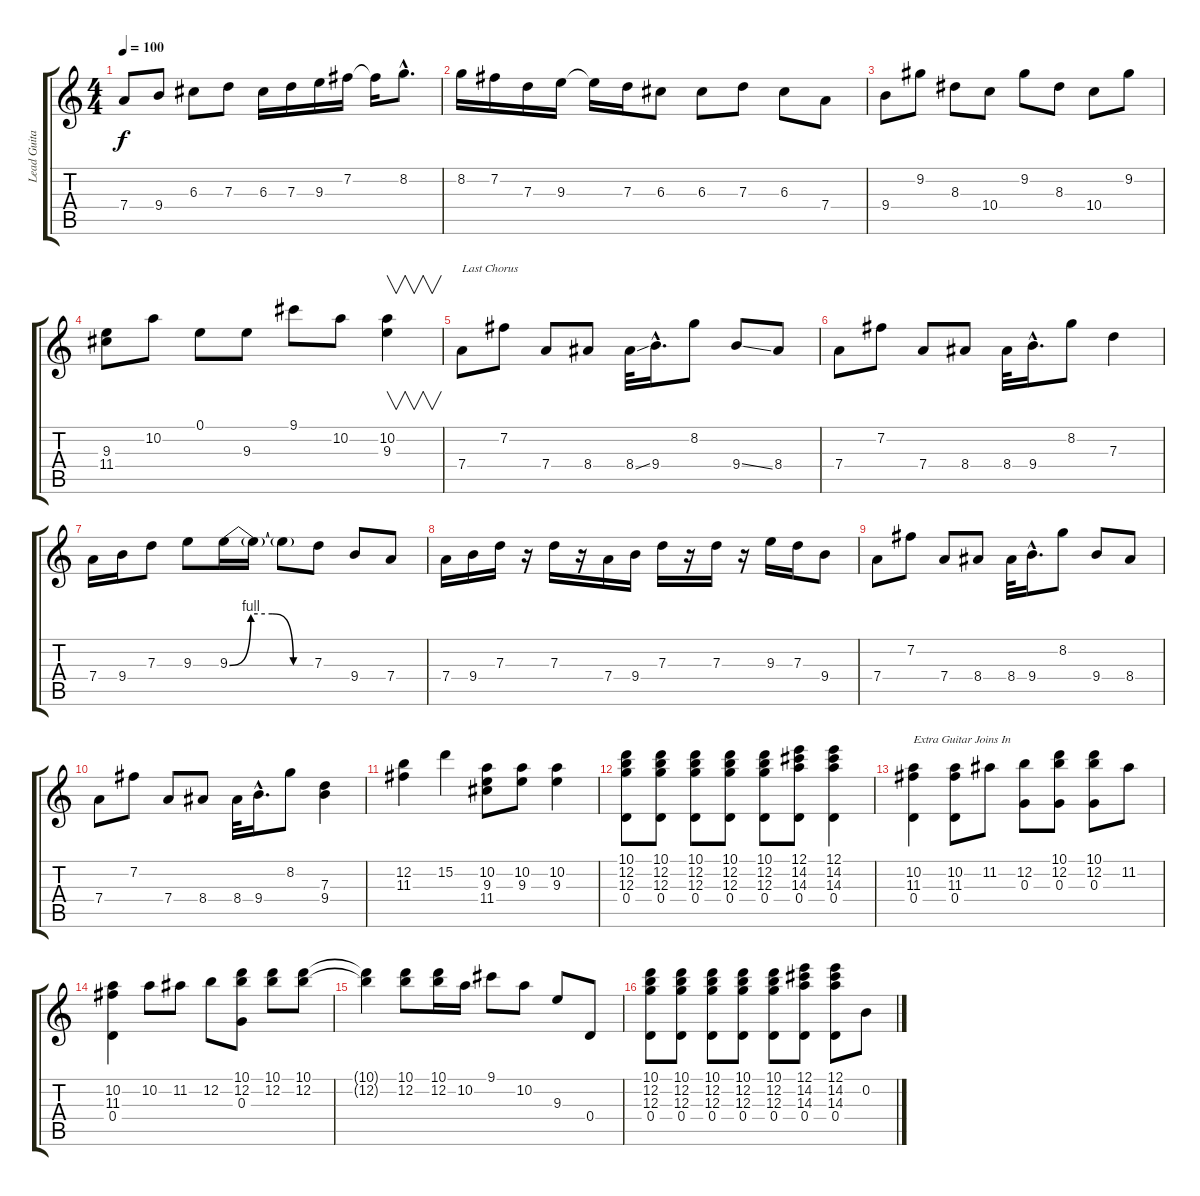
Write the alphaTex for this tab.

\track ("Lead Guitar" "Lead Guita") {instrument overdrivenguitar}
\staff {score tabs}
\tuning (E4 B3 G3 D3 A2 E2) {hide}
\ts (4 4)
\tempo 100
\clef g2
\ks c
7.4.8{dy f} 9.4.8 6.3.8 7.3.8 6.3.16 7.3.16 9.3.16 7.2.16 7.2{t}.16 8.2{hac}.8{d} |
8.2.16 7.2.16 7.3.16 9.3.16 9.3{t}.16 7.3.16 6.3.8 6.3.8 7.3.8 6.3.8 7.4.8 |
9.4.8 9.2.8 8.3.8 10.4.8 9.2.8 8.3.8 10.4.8 9.2.8 |
(9.3 11.4).8 10.2.8 0.1.8 9.3.8 9.1.8 10.2.8 (10.2 9.3).4{v} |
7.4.8{txt "Last Chorus"} 7.2.8 7.4.8 8.4.8 8.4{ss}.32 9.4{hac}.16{d} 8.2.8 9.4{ss}.8 8.4.8 |
7.4.8 7.2.8 7.4.8 8.4.8 8.4.32 9.4{hac}.16{d} 8.2.8 7.3.4 |
7.4.16 9.4.16 7.3.8 9.3.8 9.3{be (custom 0 0 15 4 30 4 45 0 60 0)}.16 9.3{t}.16 9.3{t}.8 7.3.8 9.4.8 7.4.8 |
7.4.16 9.4.16 7.3.16 r.16 7.3.16 r.16 7.4.16 9.4.16 7.3.16 r.16 7.3.16 r.16 9.3.16 7.3.16 9.4.8 |
7.4.8 7.2.8 7.4.8 8.4.8 8.4.32 9.4{hac}.16{d} 8.2.8 9.4.8 8.4.8 |
7.4.8 7.2.8 7.4.8 8.4.8 8.4.32 9.4{hac}.16{d} 8.2.8 (7.3 9.4).4 |
(12.2 11.3).4 15.2.4 (10.2 9.3 11.4).8 (10.2 9.3).8 (10.2 9.3).4 |
(10.1 12.2 12.3 0.4).8 (10.1 12.2 12.3 0.4).8 (10.1 12.2 12.3 0.4).8 (10.1 12.2 12.3 0.4).8 (10.1 12.2 12.3 0.4).8 (12.1 14.2 14.3 0.4).8 (12.1 14.2 14.3 0.4).4 |
(10.2 11.3 0.4).4{txt "Extra Guitar Joins In"} (10.2 11.3 0.4).8 11.2.8 (12.2 0.3).8 (10.1 12.2 0.3).8 (10.1 12.2 0.3).8 11.2.8 |
(10.2 11.3 0.4).4 10.2.8 11.2.8 12.2.8 (10.1 12.2 0.3).8 (10.1 12.2).8 (10.1 12.2).8 |
(10.1{t} 12.2{t}).4 (10.1 12.2).8 (10.1 12.2).16 10.2.16 9.1.8 10.2.8 9.3.8 0.4.8 |
(10.1 12.2 12.3 0.4).8 (10.1 12.2 12.3 0.4).8 (10.1 12.2 12.3 0.4).8 (10.1 12.2 12.3 0.4).8 (10.1 12.2 12.3 0.4).8 (12.1 14.2 14.3 0.4).8 (12.1 14.2 14.3 0.4).8 0.2.8
